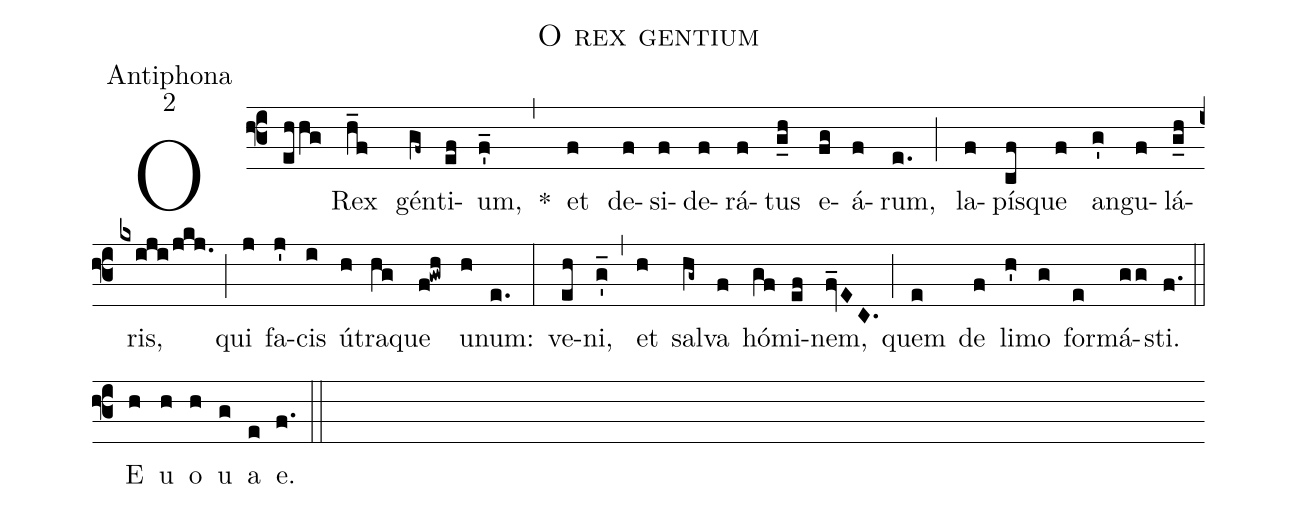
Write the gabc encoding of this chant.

name:O rex gentium;
office-part:Antiphona;
mode:2;
%%
(f3) O(ehhg) Rex(h_f) gén(gf~)ti(ef)um,(f'_) *(,)
et(f) de(f)si(f)de(f)rá(f)tus(g_h) e(fg)á(f)rum,(e.) (;)
la(f)pí(cf)sque(f) an(g')gu(f)lá(g_h)ris,(kxiji!/jkj.) (;)
qui(j) fa(j')cis(i) ú(h)tra(hg)que(f!gwh) u(h)num:(e.) (:)
ve(eh)ni,(g'_) (,)
et(h) sal(hg~)va(f) hó(gf)mi(ef)nem,(fv_EC.) (;)
quem(e) de(f) li(h')mo(g) for(e)má(gg)sti.(f.) (::)
<eu>E(h) u(h) o(h) u(g) a(e) e.</eu>(f.) (::)
